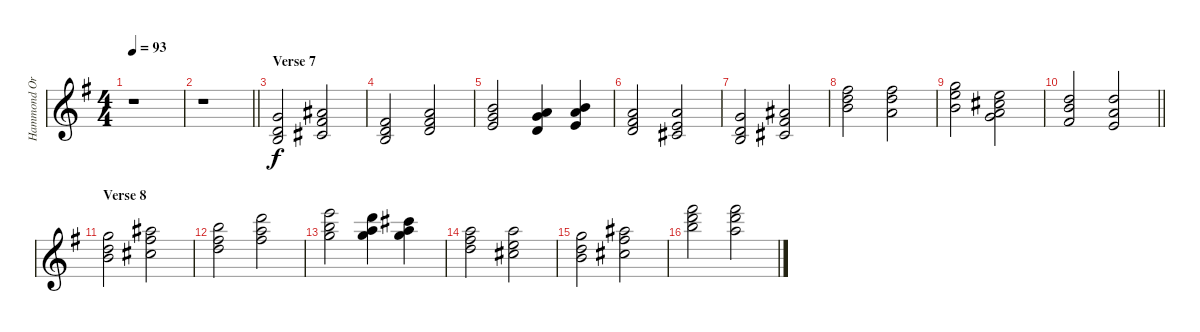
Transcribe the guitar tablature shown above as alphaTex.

\track ("Hammond Organ - Arjen Lucassen" "Hammond Or") {instrument rockorgan}
\staff {score}
\tuning (E5 B4 G4 D4 A3 E3) {hide}
\ts (4 4)
\tempo 93
\clef g2
\ks eminor
r.1{dy f} |
\barLineRight lightlight
r.1 |
\section ("" "Verse 7")
(0.3 0.4 2.5).2{volume 6 instrument drawbarorgan} (3.3 4.4 4.5).2 |
(0.4 2.5 14.6).2 (2.3 0.4 9.5).2 |
(0.2 0.3 2.4).2 (0.3 0.4 12.5).4 (0.2 2.3 2.4).4 |
(2.3 4.4 5.5).2 (2.3 2.4 4.5).2 |
(0.3 0.4 2.5).2 (3.3 4.4 4.5).2 |
(2.1 0.2 7.3).2 (2.1 3.2 2.3).2 |
(0.1 0.2 12.3).2 (0.1 2.2 0.3 7.4).2 |
\barLineRight lightlight
(0.2 7.3 4.4).2 (2.3 2.4 17.5).2 |
\section ("" "Verse 8")
(3.1 0.2 22.6).2{volume 7 instrument rockorgan} (2.1 2.2 30.6).2 |
(2.1 7.3 26.5).2 (10.1 19.4 26.6).2 |
(12.1 17.4 26.5).2 (10.1 19.4 27.6).4 (9.1 10.2 22.5).4 |
(5.1 7.2 7.3).2 (0.1 2.2 29.6).2 |
(3.1 0.2 22.6).2 (2.1 2.2 30.6).2 |
(14.1 15.2 21.4).2 (14.1 19.4 29.5).2
